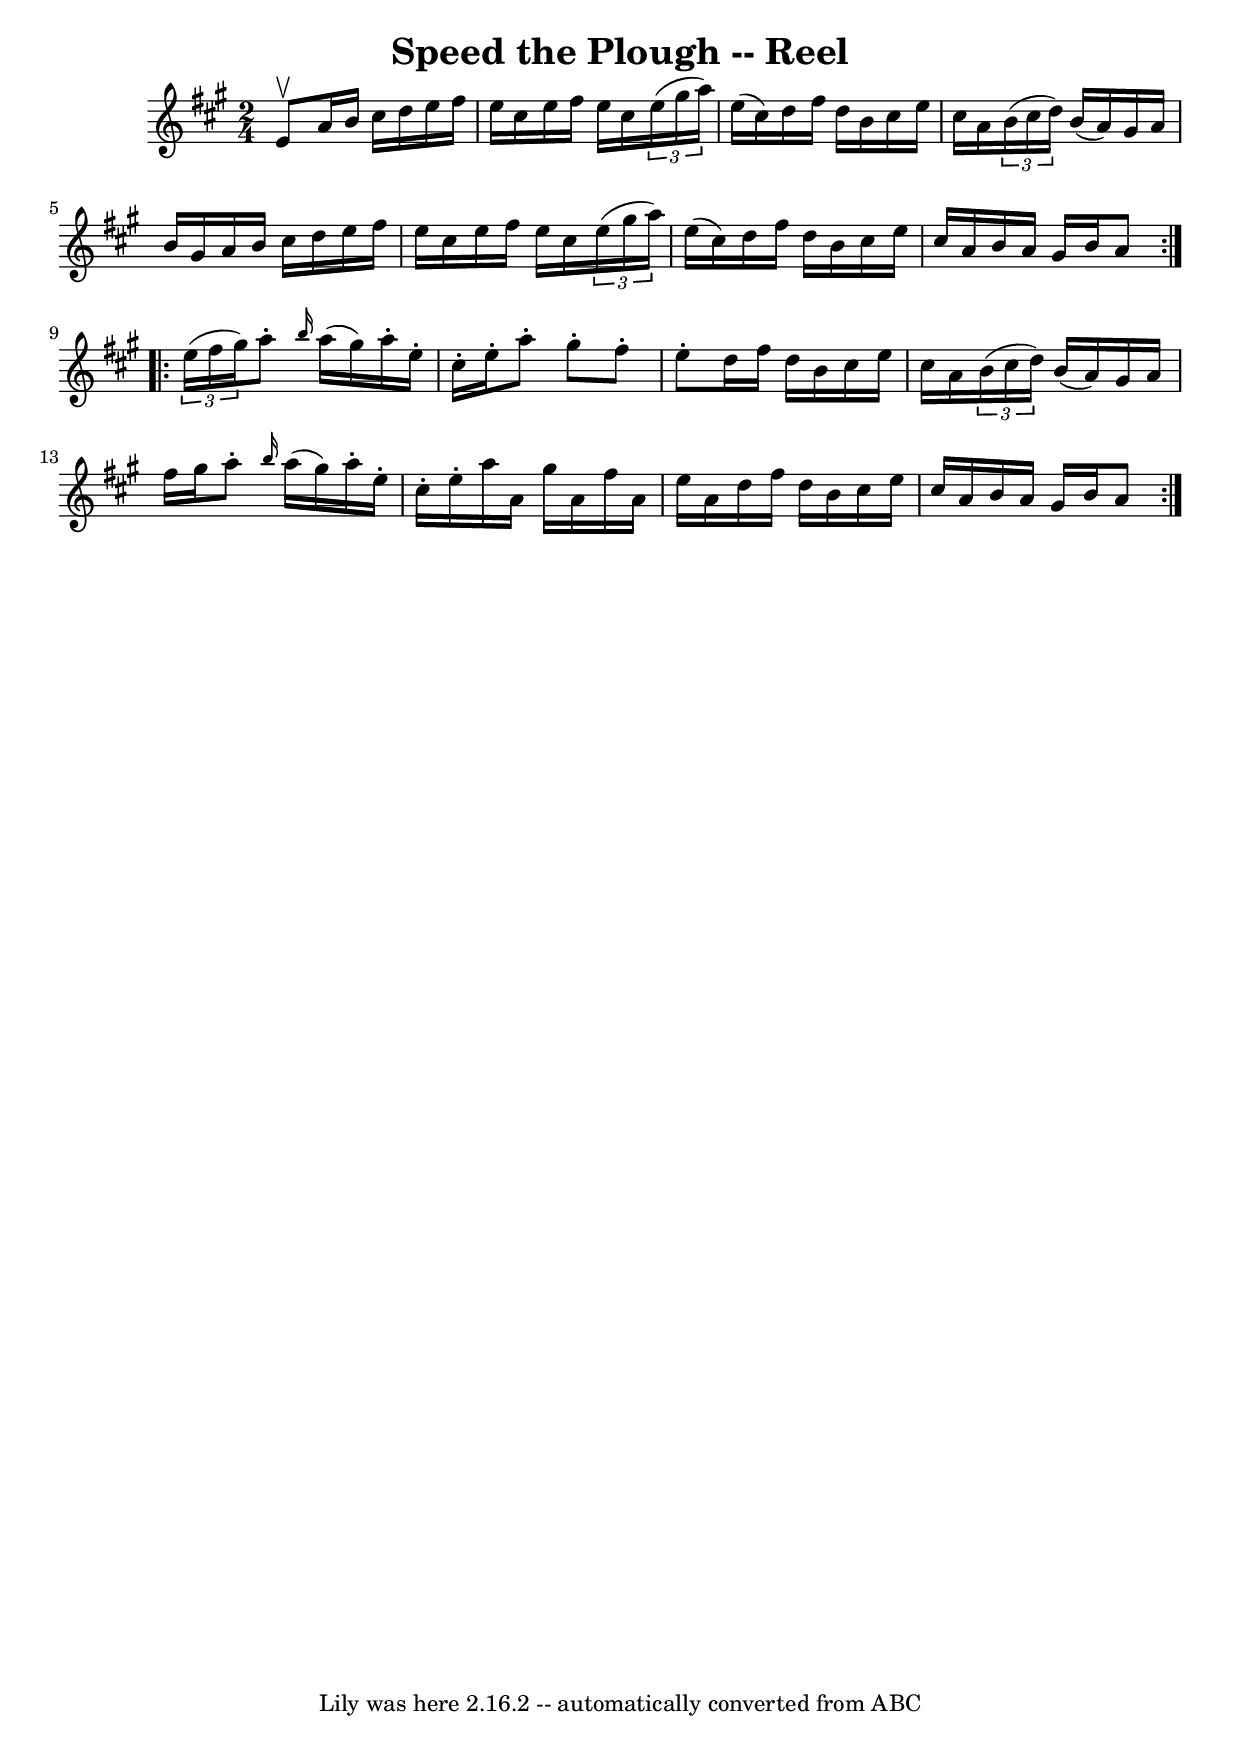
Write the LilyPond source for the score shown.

\version "2.16.2"
\include "Mammoth.ily"
\header {
  %% book = "Ryan's Mammoth Collection"
  crossRefNumber = "1"
  footnotes = "\\\\161"
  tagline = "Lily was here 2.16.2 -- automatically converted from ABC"
  title = "Speed the Plough -- Reel"

}
voicedefault =  {



  \repeat volta 2 {

    \time 2/4 
    \key a \major
    e'8^\upbow |
    a'16 b'16 cis''16    
    d''16 e''16 fis''16 e''16 cis''16    |
    e''16 fis''16    
    e''16 cis''16    \times 2/3 { e''16 (gis''16 a''16) 
				} e''16 (
    cis''16)   |
    d''16 fis''16 d''16 b'16 cis''16 e''16  
    cis''16 a'16    |
    \times 2/3 { b'16 (cis''16 d''16) 
	       }  
    b'16 (a'16) gis'16 a'16 b'16 gis'16    |
    a'16    
    b'16 cis''16 d''16 e''16 fis''16 e''16 cis''16    |
    
    e''16 fis''16 e''16 cis''16    \times 2/3 { e''16 (gis''16    
						a''16) 
					      } e''16 (cis''16)   |
    d''16 fis''16 d''16    
    b'16 cis''16 e''16 cis''16 a'16    |
    b'16 a'16    
    gis'16 b'16 a'8  
  } 
  \repeat volta 2 {
    \times 2/3 { e''16 (fis''16 
		 gis''16) 
	       } |
    a''8 -. \grace { b''16  
		   } a''16 (gis''16  -) a''16 -. e''16 -. cis''16 -. e''16 -.   |
    a''8 -. gis''8 -. fis''8 -. e''8 -.   |
    d''16 fis''16 d''16 b'16    
    cis''16 e''16 cis''16 a'16    |
    \times 2/3 { b'16 (
		 cis''16 d''16) 
	       } b'16 (a'16) gis'16 a'16 fis''16    
    gis''16    |
    a''8 -. \grace { b''16  
		   } a''16 (gis''16)   
    a''16 -. e''16 -. cis''16 -. e''16 -.   |
    a''16 a'16    
    gis''16 a'16 fis''16 a'16 e''16 a'16    |
    d''16    
    fis''16 d''16 b'16 cis''16 e''16 cis''16 a'16    |
    
    b'16 a'16 gis'16 b'16 a'8  
  }   

}

\score{
  <<

    \context Staff="default"
    {
      \voicedefault 
      
    }

  >>
  \layout {
    
  }
  \midi {
  }

}
